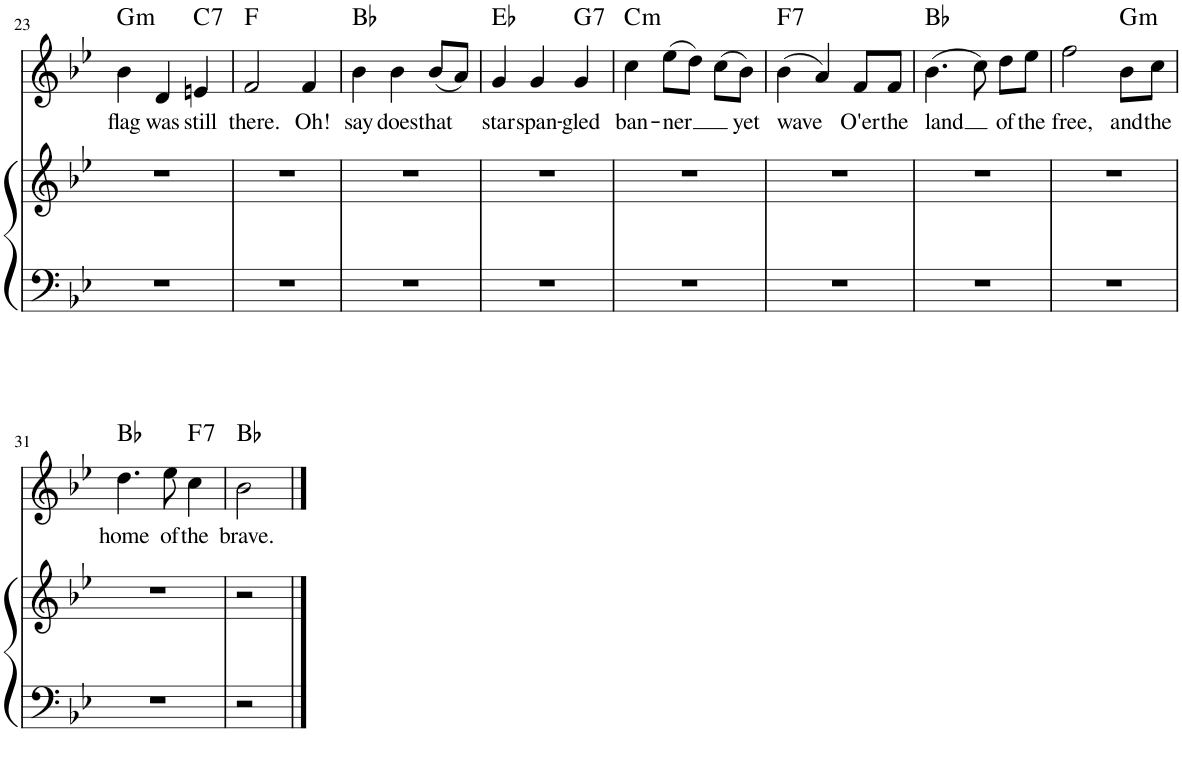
**kern	**kern	**kern	**text	**harte
*part2	*part2	*part1	*part1	*part1
*staff3	*staff2	*staff1	*staff1	*
*I"Piano	*	*I"Voice	*	*
*I'Pno	*	*	*	*
!!LO:PB:g=z
*clefF4	*clefG2	*clefG2	*	*
*k[b-e-]	*k[b-e-]	*k[b-e-]	*	*
*M3/4	*M3/4	*M3/4	*	*
=23	=23	=23	=23	=23
!	!	!	!LO:LY:b	!LO:H:kt=m
2.r	2.r	4b-\	flag	G:min
!	!	!	!LO:LY:b	!
.	.	4d/	was	.
!	!	!	!LO:LY:b	!LO:H:kt=7
.	.	4en/	still	C:7
=24	=24	=24	=24	=24
!	!	!	!LO:LY:b	!
2.r	2.r	2f/	there.	F:maj
!	!	!	!LO:LY:b	!
.	.	4f/	Oh!	.
=25	=25	=25	=25	=25
!	!	!	!LO:LY:b	!
2.r	2.r	4b-\	say	Bb:maj
!	!	!	!LO:LY:b	!
.	.	4b-\	does	.
!	!	!	!LO:LY:b	!
.	.	(8b-/L	that	.
.	.	8a/J)	.	.
=26	=26	=26	=26	=26
!	!	!	!LO:LY:b	!
2.r	2.r	4g/	star	Eb:maj
!	!	!	!LO:LY:b	!
.	.	4g/	span-	.
!	!	!	!LO:LY:b	!LO:H:kt=7
.	.	4g/	-gled	G:7
=27	=27	=27	=27	=27
!	!	!	!LO:LY:b	!LO:H:kt=m
2.r	2.r	4cc\	ban-	C:min
!	!	!	!LO:LY:b	!
.	.	(8ee-\L	-ner	.
.	.	8dd\J)	.	.
.	.	(8cc\L	.	.
!	!	!	!LO:LY:b	!
.	.	8b-\J)	yet	.
=28	=28	=28	=28	=28
!	!	!	!LO:LY:b	!LO:H:kt=7
2.r	2.r	(4b-\	wave	F:7
.	.	4a/)	.	.
!	!	!	!LO:LY:b	!
.	.	8f/L	O'er	.
!	!	!	!LO:LY:b	!
.	.	8f/J	the	.
=29	=29	=29	=29	=29
!	!	!	!LO:LY:b	!
2.r	2.r	(4.b-\	land	Bb:maj
.	.	8cc\)	.	.
!	!	!	!LO:LY:b	!
.	.	8dd\L	of	.
!	!	!	!LO:LY:b	!
.	.	8ee-\J	the	.
=30	=30	=30	=30	=30
!	!	!	!LO:LY:b	!
2.r	2.r	2ff\	free,	.
!	!	!	!LO:LY:b	!LO:H:kt=m
.	.	8b-\L	and	G:min
!	!	!	!LO:LY:b	!
.	.	8cc\J	the	.
!!LO:LB:g=z
=31	=31	=31	=31	=31
!	!	!	!LO:LY:b	!
2.r	2.r	4.dd\	home	Bb:maj
!	!	!	!LO:LY:b	!
.	.	8ee-\	of	.
!	!	!	!LO:LY:b	!LO:H:kt=7
.	.	4cc\	the	F:7
=32	=32	=32	=32	=32
!	!	!	!LO:LY:b	!
2r	2r	2b-\	brave.	Bb:maj
==	==	==	==	==
*-	*-	*-	*-	*-
